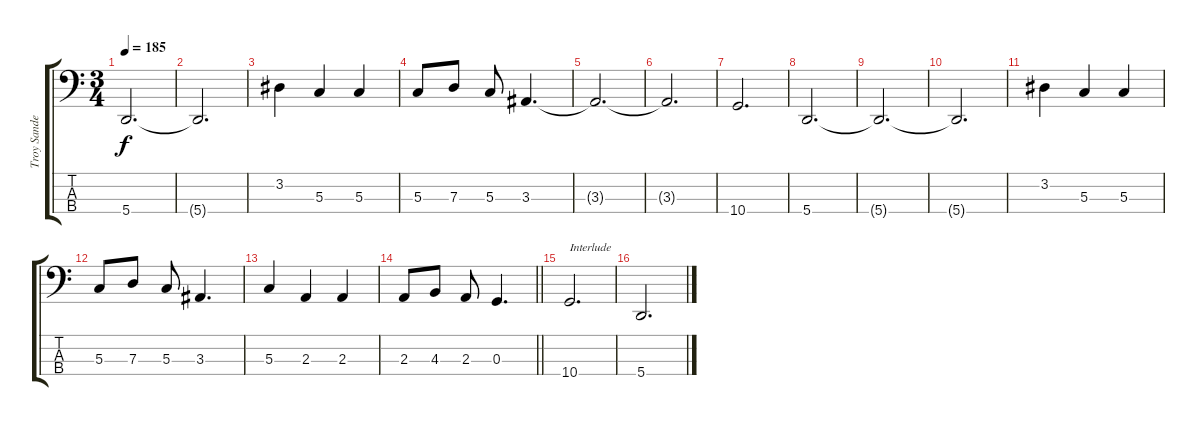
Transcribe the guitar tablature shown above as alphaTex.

\track ("Troy Sanders" "Troy Sande") {instrument electricbassfinger}
\staff {score tabs}
\tuning (F2 C2 G1 A0) {hide}
\ts (3 4)
\tempo 185
\clef f4
\ks c
5.4{t}.2{d dy f} |
5.4{t}.2{d} |
3.2.4 5.3.4 5.3.4 |
5.3.8 7.3.8 5.3.8 3.3.4{d} |
3.3{t}.2{d} |
3.3{t}.2{d} |
10.4.2{d} |
5.4.2{d} |
5.4{t}.2{d} |
5.4{t}.2{d} |
3.2.4 5.3.4 5.3.4 |
5.3.8 7.3.8 5.3.8 3.3.4{d} |
5.3.4 2.3.4 2.3.4 |
\barLineRight lightlight
2.3.8 4.3.8 2.3.8 0.3.4{d} |
10.4.2{d txt "Interlude"} |
5.4.2{d}
